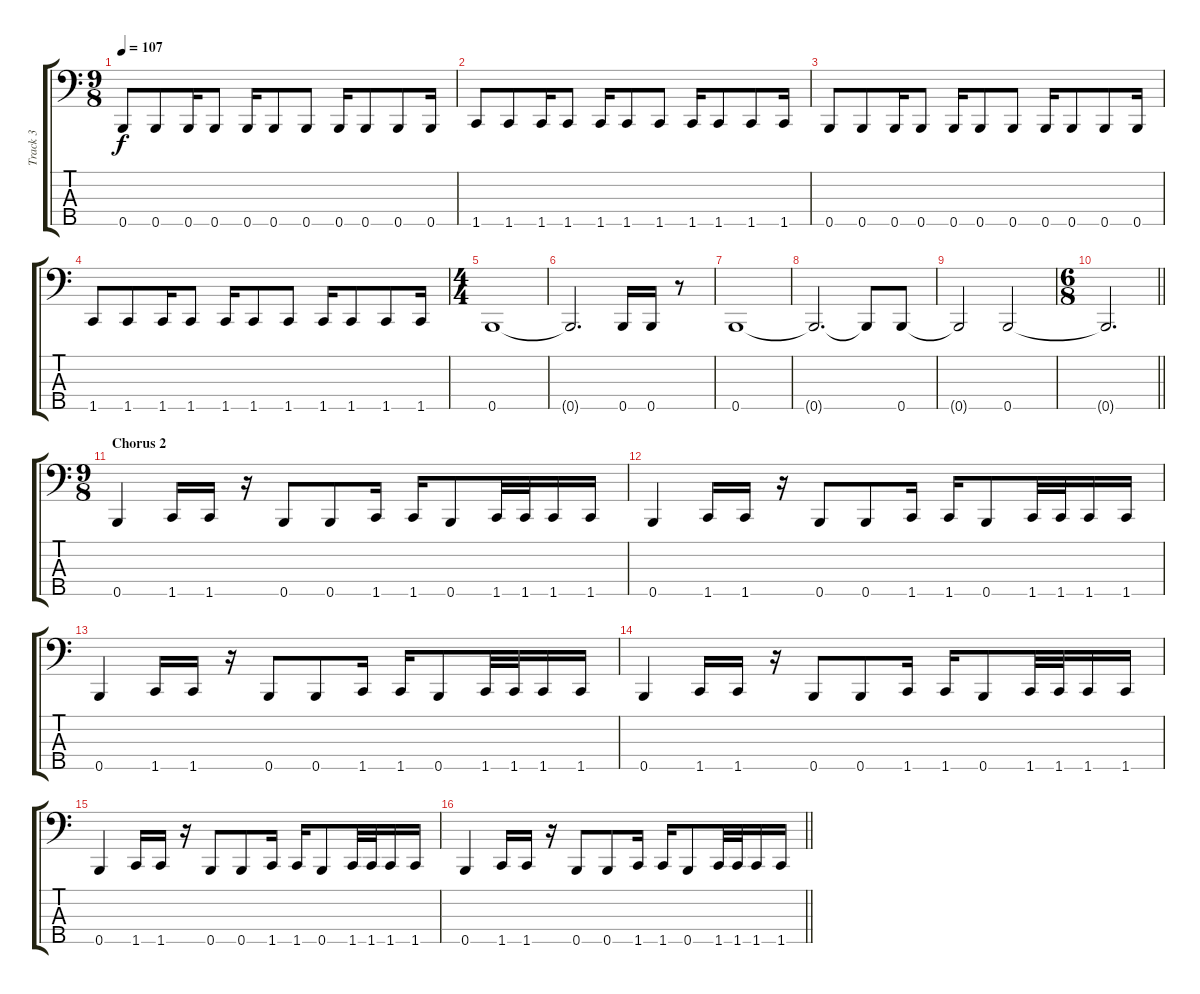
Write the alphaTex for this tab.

\track ("Track 3" "Track 3") {instrument electricbassfinger}
\staff {score tabs}
\tuning (G2 D2 A1 E1 B0) {hide}
\ts (9 8)
\tempo 107
\clef f4
\ks c
0.5.8{dy f} 0.5.8 0.5.16 0.5.8 0.5.16 0.5.8 0.5.8 0.5.16 0.5.8 0.5.8 0.5.16 |
1.5.8 1.5.8 1.5.16 1.5.8 1.5.16 1.5.8 1.5.8 1.5.16 1.5.8 1.5.8 1.5.16 |
0.5.8 0.5.8 0.5.16 0.5.8 0.5.16 0.5.8 0.5.8 0.5.16 0.5.8 0.5.8 0.5.16 |
1.5.8 1.5.8 1.5.16 1.5.8 1.5.16 1.5.8 1.5.8 1.5.16 1.5.8 1.5.8 1.5.16 |
\ts (4 4)
0.5.1 |
0.5{t}.2{d} 0.5.16 0.5.16 r.8 |
0.5.1 |
0.5{t}.2{d} 0.5{t}.8 0.5.8 |
0.5{t}.2 0.5.2 |
\ts (6 8)
\barLineRight lightlight
0.5{t}.2{d} |
\ts (9 8)
\section ("" "Chorus 2")
0.5.4 1.5.16 1.5.16 r.16 0.5.8 0.5.8 1.5.16 1.5.16 0.5.8 1.5.32 1.5.32 1.5.16 1.5.16 |
0.5.4 1.5.16 1.5.16 r.16 0.5.8 0.5.8 1.5.16 1.5.16 0.5.8 1.5.32 1.5.32 1.5.16 1.5.16 |
0.5.4 1.5.16 1.5.16 r.16 0.5.8 0.5.8 1.5.16 1.5.16 0.5.8 1.5.32 1.5.32 1.5.16 1.5.16 |
0.5.4 1.5.16 1.5.16 r.16 0.5.8 0.5.8 1.5.16 1.5.16 0.5.8 1.5.32 1.5.32 1.5.16 1.5.16 |
0.5.4 1.5.16 1.5.16 r.16 0.5.8 0.5.8 1.5.16 1.5.16 0.5.8 1.5.32 1.5.32 1.5.16 1.5.16 |
\barLineRight lightlight
0.5.4 1.5.16 1.5.16 r.16 0.5.8 0.5.8 1.5.16 1.5.16 0.5.8 1.5.32 1.5.32 1.5.16 1.5.16
